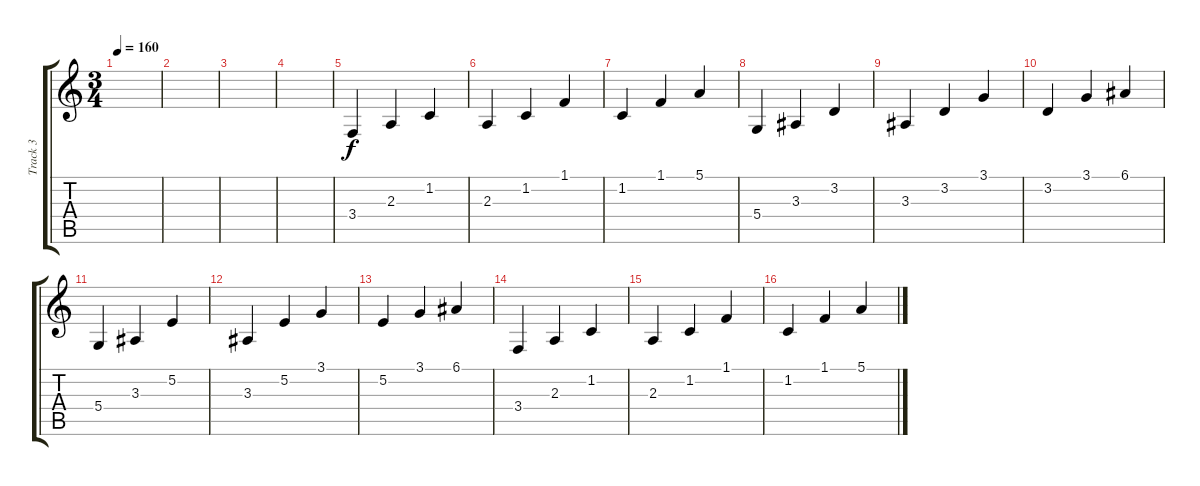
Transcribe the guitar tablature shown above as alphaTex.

\track ("Track 3" "Track 3") {instrument orchestralharp}
\staff {score tabs}
\tuning (E4 B3 G3 D3 A2 E2) {hide}
\ts (3 4)
\tempo 160
\clef g2
\ks c
|
|
|
|
3.4.4 2.3.4 1.2.4 |
2.3.4 1.2.4 1.1.4 |
1.2.4 1.1.4 5.1.4 |
5.4.4 3.3.4 3.2.4 |
3.3.4 3.2.4 3.1.4 |
3.2.4 3.1.4 6.1.4 |
5.4.4 3.3.4 5.2.4 |
3.3.4 5.2.4 3.1.4 |
5.2.4 3.1.4 6.1.4 |
3.4.4 2.3.4 1.2.4 |
2.3.4 1.2.4 1.1.4 |
1.2.4 1.1.4 5.1.4
